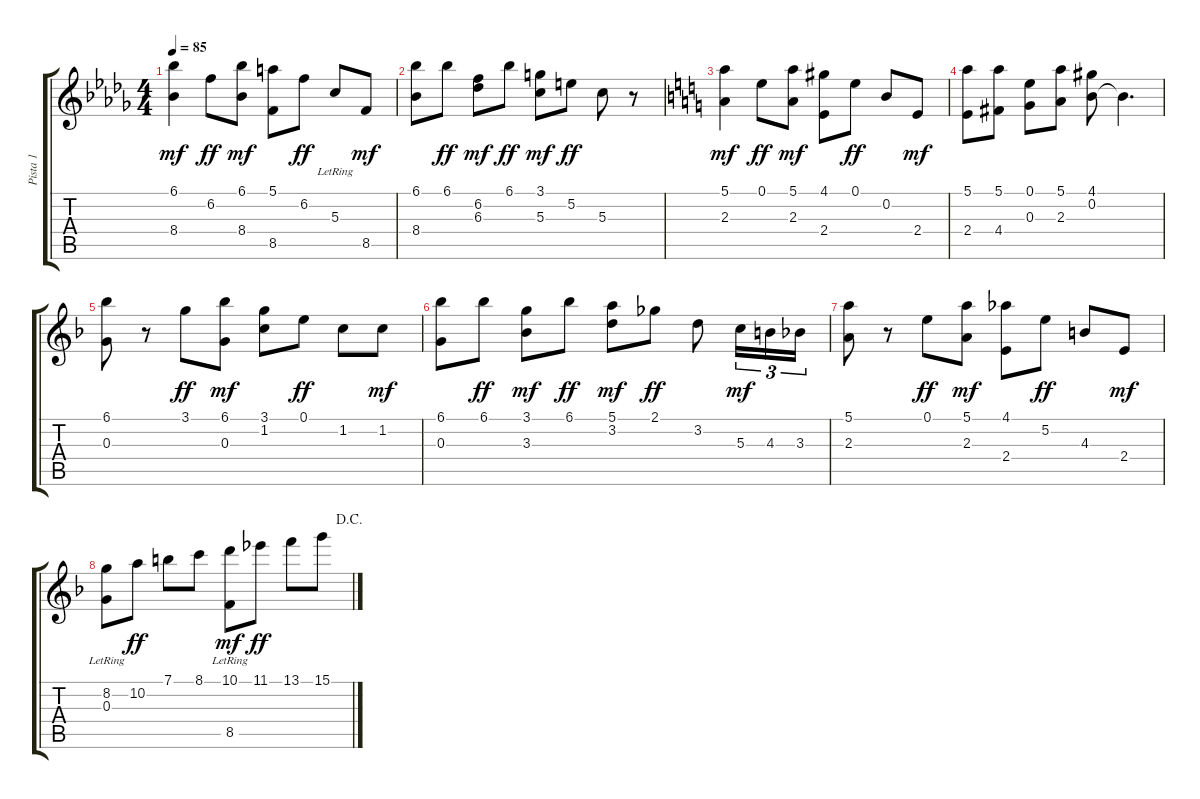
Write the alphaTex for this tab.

\track ("Pista 1" "Pista 1") {instrument acousticguitarsteel}
\staff {score tabs}
\tuning (E4 B3 G3 D3 A2 E2) {hide}
\ts (4 4)
\tempo 85
\clef g2
\ks bbminor
(6.1 8.4).4{dy mf} 6.2.8{dy ff} (6.1 8.4).8{dy mf} (5.1 8.5).8 6.2.8{dy ff} 5.3{lr}.8 8.5.8{dy mf} |
(6.1 8.4).8 6.1.8{dy ff} (6.2 6.3).8{dy mf} 6.1.8{dy ff} (3.1 5.3).8{dy mf} 5.2.8{dy ff} 5.3.8 r.8 |
\ks aminor
(5.1 2.3).4{dy mf} 0.1.8{dy ff} (5.1 2.3).8{dy mf} (4.1 2.4).8 0.1.8{dy ff} 0.2.8 2.4.8{dy mf} |
(5.1 2.4).8 (5.1 4.4).8 (0.1 0.3).8 (5.1 2.3).8 (4.1 0.2).8 0.2{t}.4{d} |
\ks dminor
(6.1 0.3).8 r.8 3.1.8{dy ff} (6.1 0.3).8{dy mf} (3.1 1.2).8 0.1.8{dy ff} 1.2.8 1.2.8{dy mf} |
(6.1 0.3).8 6.1.8{dy ff} (3.1 3.3).8{dy mf} 6.1.8{dy ff} (5.1 3.2).8{dy mf} 2.1.8{dy ff} 3.2.8 5.3.16{tu (3 2) dy mf} 4.3.16{tu (3 2)} 3.3.16{tu (3 2)} |
(5.1 2.3).8 r.8 0.1.8{dy ff} (5.1 2.3).8{dy mf} (4.1 2.4).8 5.2.8{dy ff} 4.3.8 2.4.8{dy mf} |
\jump dacapo
(8.2 0.3{lr}).8 10.2.8{dy ff} 7.1.8 8.1.8 (10.1 8.5{lr}).8{dy mf} 11.1.8{dy ff} 13.1.8 15.1.8
